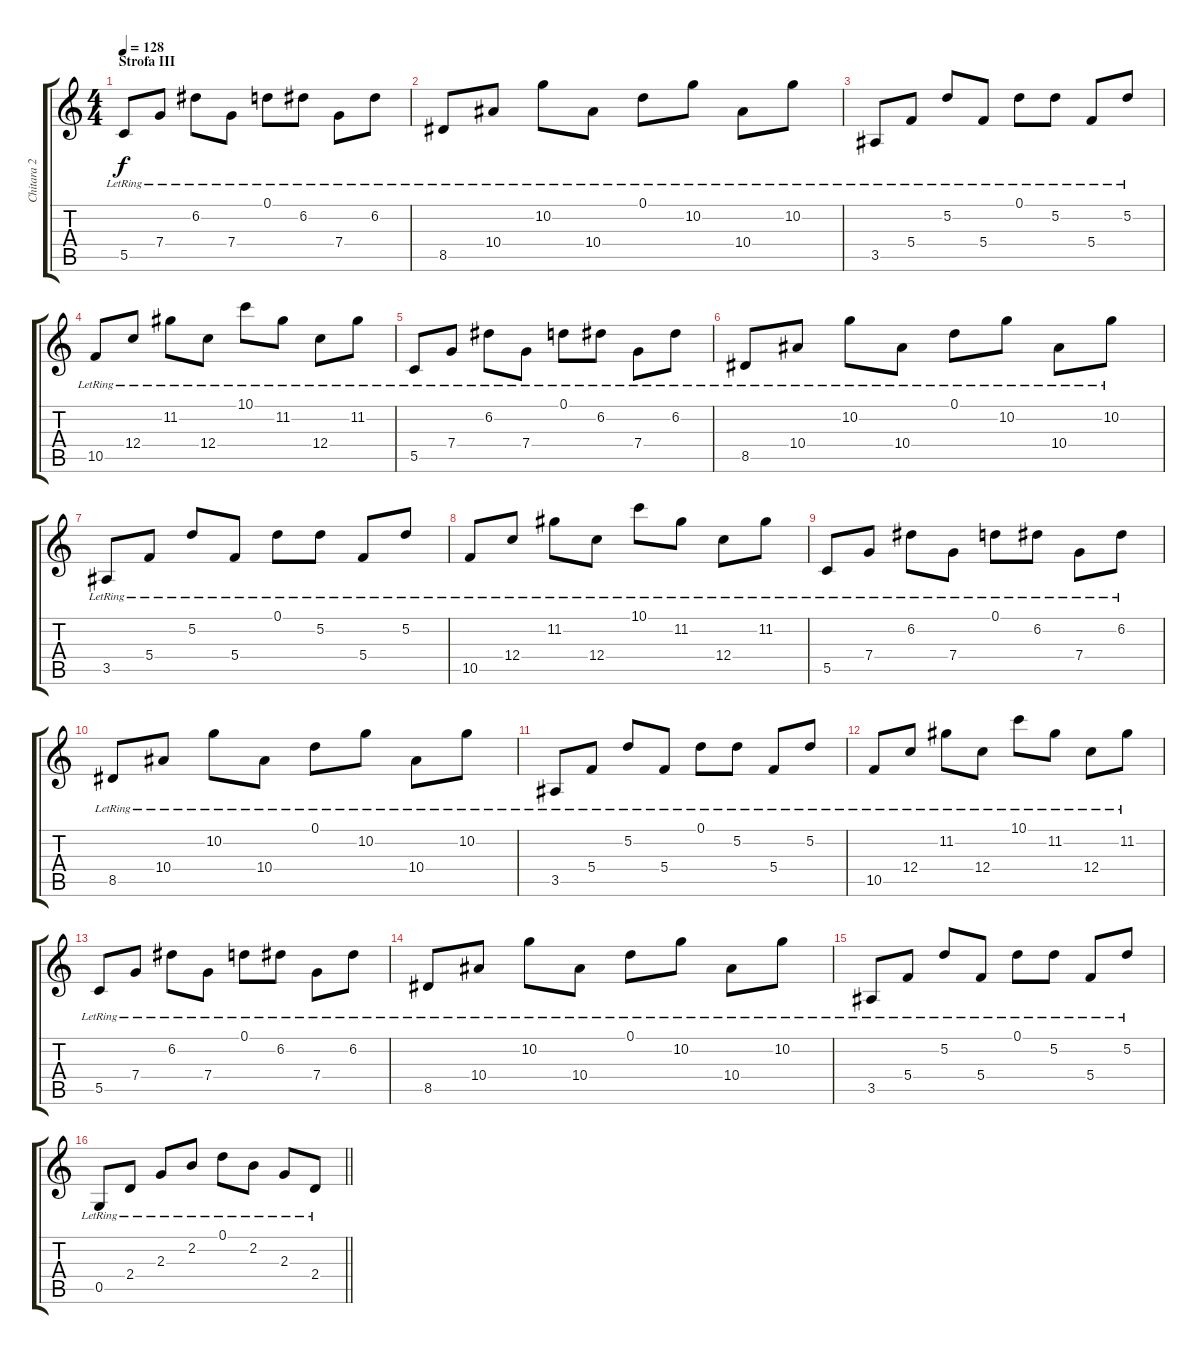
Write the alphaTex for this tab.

\track ("Chitara 2" "Chitara 2") {instrument acousticguitarsteel}
\staff {score tabs}
\tuning (D4 A3 F3 C3 G2 C2) {hide}
\ts (4 4)
\section ("" "Strofa III")
\tempo 128
\clef g2
\ks c
5.5{lr}.8{dy f} 7.4{lr}.8 6.2{lr}.8 7.4{lr}.8 0.1{lr}.8 6.2{lr}.8 7.4{lr}.8 6.2{lr}.8 |
8.5{lr}.8 10.4{lr}.8 10.2{lr}.8 10.4{lr}.8 0.1{lr}.8 10.2{lr}.8 10.4{lr}.8 10.2{lr}.8 |
3.5{lr}.8 5.4{lr}.8 5.2{lr}.8 5.4{lr}.8 0.1{lr}.8 5.2{lr}.8 5.4{lr}.8 5.2{lr}.8 |
10.5{lr}.8 12.4{lr}.8 11.2{lr}.8 12.4{lr}.8 10.1{lr}.8 11.2{lr}.8 12.4{lr}.8 11.2{lr}.8 |
5.5{lr}.8 7.4{lr}.8 6.2{lr}.8 7.4{lr}.8 0.1{lr}.8 6.2{lr}.8 7.4{lr}.8 6.2{lr}.8 |
8.5{lr}.8 10.4{lr}.8 10.2{lr}.8 10.4{lr}.8 0.1{lr}.8 10.2{lr}.8 10.4{lr}.8 10.2{lr}.8 |
3.5{lr}.8 5.4{lr}.8 5.2{lr}.8 5.4{lr}.8 0.1{lr}.8 5.2{lr}.8 5.4{lr}.8 5.2{lr}.8 |
10.5{lr}.8 12.4{lr}.8 11.2{lr}.8 12.4{lr}.8 10.1{lr}.8 11.2{lr}.8 12.4{lr}.8 11.2{lr}.8 |
5.5{lr}.8 7.4{lr}.8 6.2{lr}.8 7.4{lr}.8 0.1{lr}.8 6.2{lr}.8 7.4{lr}.8 6.2{lr}.8 |
8.5{lr}.8 10.4{lr}.8 10.2{lr}.8 10.4{lr}.8 0.1{lr}.8 10.2{lr}.8 10.4{lr}.8 10.2{lr}.8 |
3.5{lr}.8 5.4{lr}.8 5.2{lr}.8 5.4{lr}.8 0.1{lr}.8 5.2{lr}.8 5.4{lr}.8 5.2{lr}.8 |
10.5{lr}.8 12.4{lr}.8 11.2{lr}.8 12.4{lr}.8 10.1{lr}.8 11.2{lr}.8 12.4{lr}.8 11.2{lr}.8 |
5.5{lr}.8 7.4{lr}.8 6.2{lr}.8 7.4{lr}.8 0.1{lr}.8 6.2{lr}.8 7.4{lr}.8 6.2{lr}.8 |
8.5{lr}.8 10.4{lr}.8 10.2{lr}.8 10.4{lr}.8 0.1{lr}.8 10.2{lr}.8 10.4{lr}.8 10.2{lr}.8 |
3.5{lr}.8 5.4{lr}.8 5.2{lr}.8 5.4{lr}.8 0.1{lr}.8 5.2{lr}.8 5.4{lr}.8 5.2{lr}.8 |
\barLineRight lightlight
0.5{lr}.8 2.4{lr}.8 2.3{lr}.8 2.2{lr}.8 0.1{lr}.8 2.2{lr}.8 2.3{lr}.8 2.4{lr}.8
